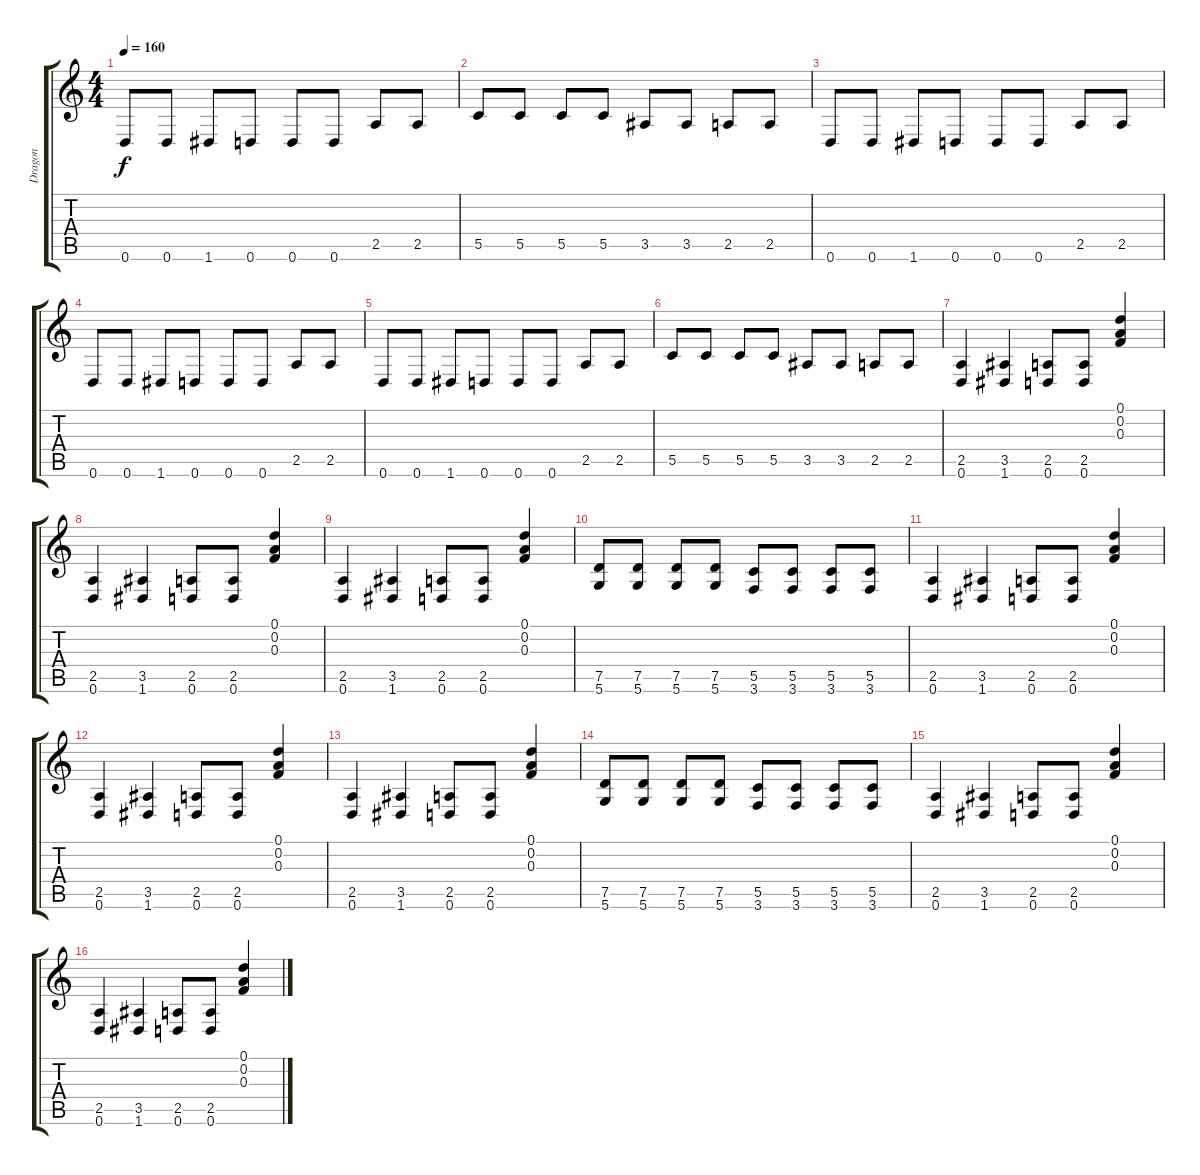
\track ("Dragon" "Dragon") {instrument overdrivenguitar}
\staff {score tabs}
\tuning (D4 A3 F3 C3 G2 D2) {hide}
\ts (4 4)
\tempo 160
\clef g2
\ks c
0.6.8{dy f} 0.6.8 1.6.8 0.6.8 0.6.8 0.6.8 2.5.8 2.5.8 |
5.5.8 5.5.8 5.5.8 5.5.8 3.5.8 3.5.8 2.5.8 2.5.8 |
0.6.8 0.6.8 1.6.8 0.6.8 0.6.8 0.6.8 2.5.8 2.5.8 |
0.6.8 0.6.8 1.6.8 0.6.8 0.6.8 0.6.8 2.5.8 2.5.8 |
0.6.8 0.6.8 1.6.8 0.6.8 0.6.8 0.6.8 2.5.8 2.5.8 |
5.5.8 5.5.8 5.5.8 5.5.8 3.5.8 3.5.8 2.5.8 2.5.8 |
(2.5 0.6).4 (3.5 1.6).4 (2.5 0.6).8 (2.5 0.6).8 (0.1 0.2 0.3).4 |
(2.5 0.6).4 (3.5 1.6).4 (2.5 0.6).8 (2.5 0.6).8 (0.1 0.2 0.3).4 |
(2.5 0.6).4 (3.5 1.6).4 (2.5 0.6).8 (2.5 0.6).8 (0.1 0.2 0.3).4 |
(7.5 5.6).8 (7.5 5.6).8 (7.5 5.6).8 (7.5 5.6).8 (5.5 3.6).8 (5.5 3.6).8 (5.5 3.6).8 (5.5 3.6).8 |
(2.5 0.6).4 (3.5 1.6).4 (2.5 0.6).8 (2.5 0.6).8 (0.1 0.2 0.3).4 |
(2.5 0.6).4 (3.5 1.6).4 (2.5 0.6).8 (2.5 0.6).8 (0.1 0.2 0.3).4 |
(2.5 0.6).4 (3.5 1.6).4 (2.5 0.6).8 (2.5 0.6).8 (0.1 0.2 0.3).4 |
(7.5 5.6).8 (7.5 5.6).8 (7.5 5.6).8 (7.5 5.6).8 (5.5 3.6).8 (5.5 3.6).8 (5.5 3.6).8 (5.5 3.6).8 |
(2.5 0.6).4 (3.5 1.6).4 (2.5 0.6).8 (2.5 0.6).8 (0.1 0.2 0.3).4 |
(2.5 0.6).4 (3.5 1.6).4 (2.5 0.6).8 (2.5 0.6).8 (0.1 0.2 0.3).4
